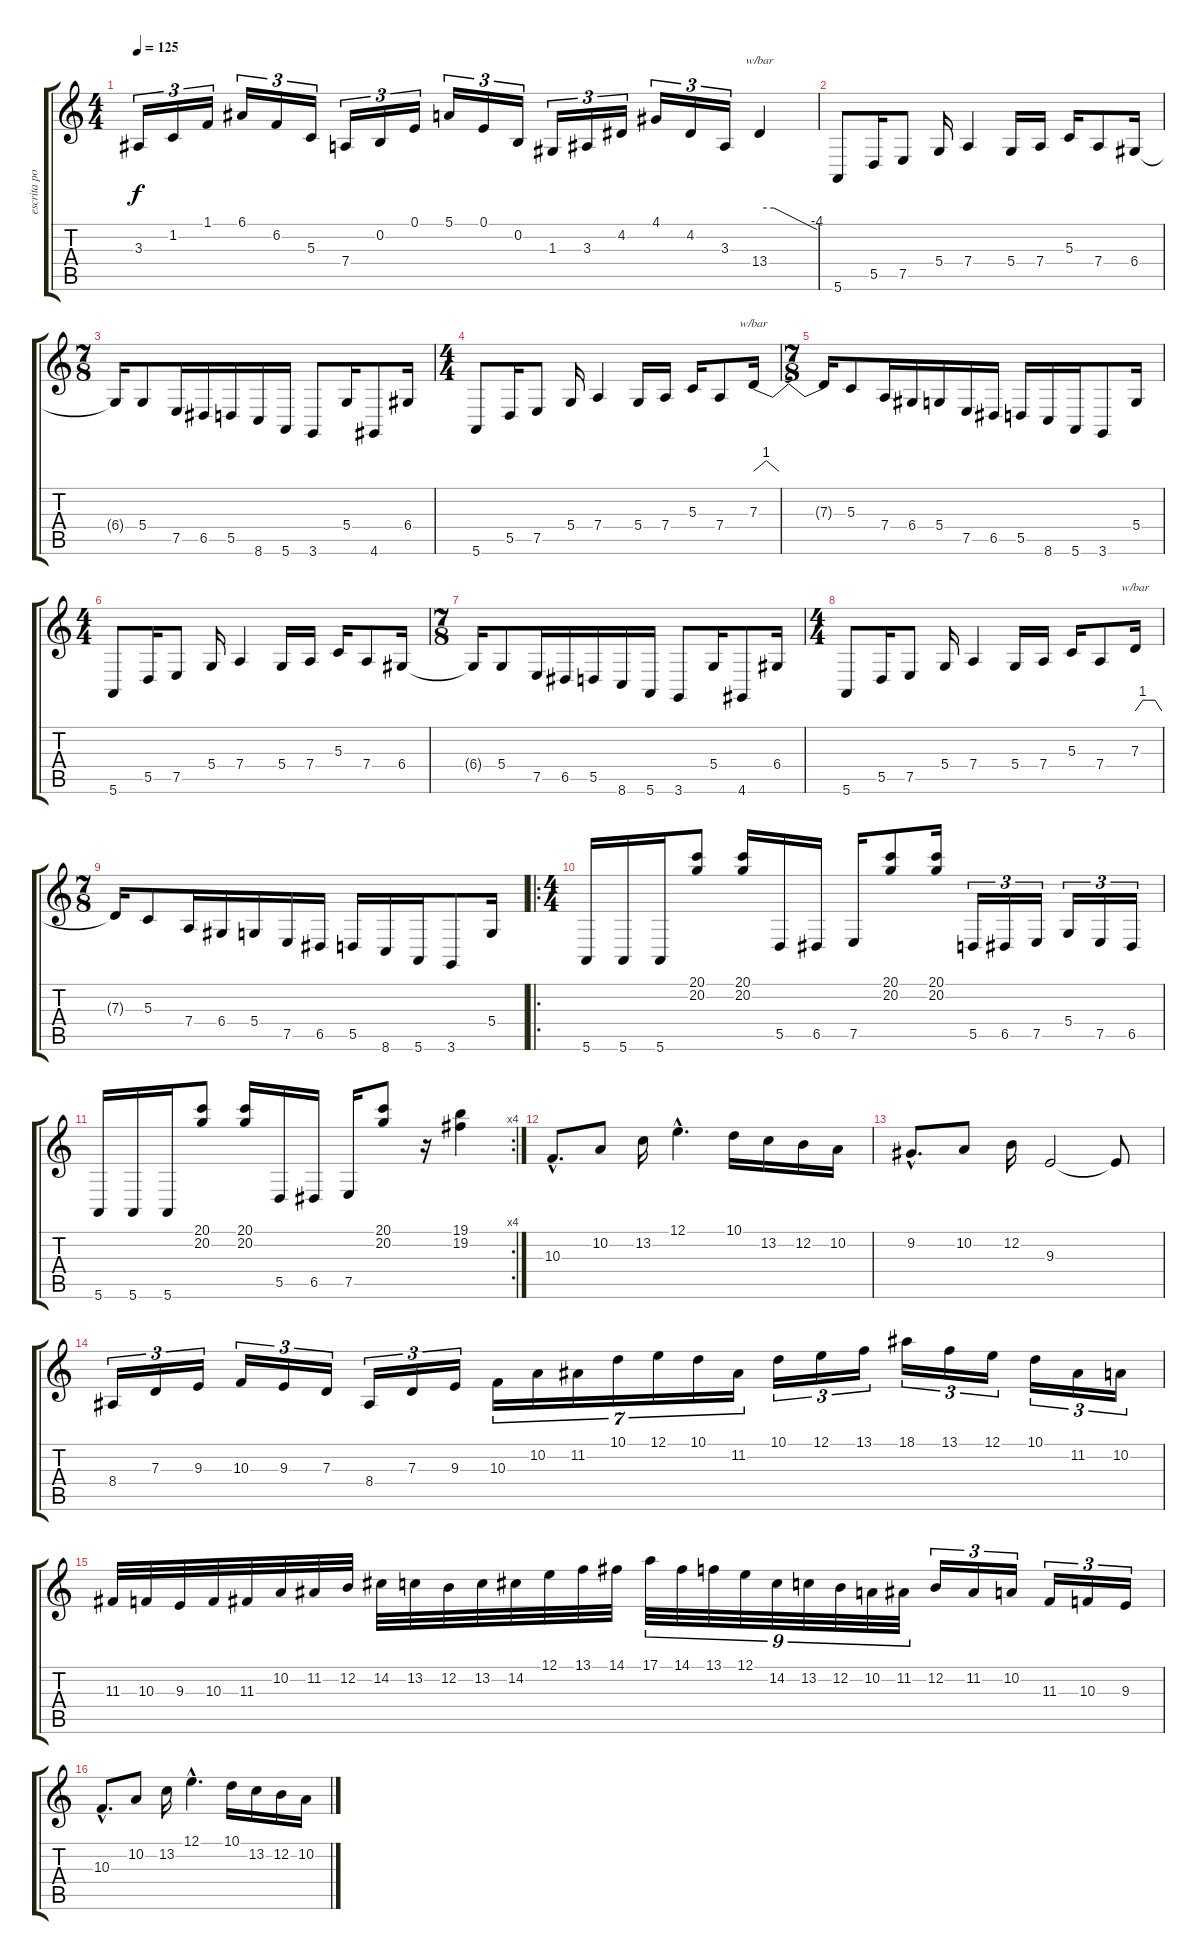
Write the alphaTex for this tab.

\track ("escrita por " "escrita po") {instrument lead1square}
\staff {score tabs}
\tuning (E4 B3 G3 D3 A2 E2) {hide}
\ts (4 4)
\tempo 125
\clef g2
\ks c
3.3.16{tu (3 2) dy f instrument lead1square} 1.2.16{tu (3 2)} 1.1.16{tu (3 2)} 6.1.16{tu (3 2)} 6.2.16{tu (3 2)} 5.3.16{tu (3 2)} 7.4.16{tu (3 2)} 0.2.16{tu (3 2)} 0.1.16{tu (3 2)} 5.1.16{tu (3 2)} 0.1.16{tu (3 2)} 0.2.16{tu (3 2)} 1.3.16{tu (3 2)} 3.3.16{tu (3 2)} 4.2.16{tu (3 2)} 4.1.16{tu (3 2)} 4.2.16{tu (3 2)} 3.3.16{tu (3 2)} 13.4.4{tbe (custom default 0 0 15 0 60 -16)} |
5.6.8 5.5.16 7.5.8 5.4.16 7.4.4 5.4.16 7.4.16 5.3.16 7.4.8 6.4.16 |
\ts (7 8)
6.4{t}.16 5.4.8 7.5.16 6.5.16 5.5.16 8.6.16 5.6.16 3.6.8 5.4.16 4.6.8 6.4.16 |
\ts (4 4)
5.6.8 5.5.16 7.5.8 5.4.16 7.4.4 5.4.16 7.4.16 5.3.16 7.4.8 7.3.16{tbe (dip default 0 0 20 4 45 4 60 0)} |
\ts (7 8)
7.3{t}.16 5.3.8 7.4.16 6.4.16 5.4.16 7.5.16 6.5.16 5.5.16 8.6.16 5.6.16 3.6.8 5.4.16 |
\ts (4 4)
5.6.8 5.5.16 7.5.8 5.4.16 7.4.4 5.4.16 7.4.16 5.3.16 7.4.8 6.4.16 |
\ts (7 8)
6.4{t}.16 5.4.8 7.5.16 6.5.16 5.5.16 8.6.16 5.6.16 3.6.8 5.4.16 4.6.8 6.4.16 |
\ts (4 4)
5.6.8 5.5.16 7.5.8 5.4.16 7.4.4 5.4.16 7.4.16 5.3.16 7.4.8 7.3.16{tbe (custom default 0 0 17 4 30 4 45 4 60 0)} |
\ts (7 8)
7.3{t}.16 5.3.8 7.4.16 6.4.16 5.4.16 7.5.16 6.5.16 5.5.16 8.6.16 5.6.16 3.6.8 5.4.16 |
\ro
\ts (4 4)
5.6.16 5.6.16 5.6.16 (20.1 20.2).8 (20.1 20.2).16 5.5.16 6.5.16 7.5.16 (20.1 20.2).8 (20.1 20.2).16 5.5.16{tu (3 2)} 6.5.16{tu (3 2)} 7.5.16{tu (3 2)} 5.4.16{tu (3 2)} 7.5.16{tu (3 2)} 6.5.16{tu (3 2)} |
\rc 4
5.6.16 5.6.16 5.6.16 (20.1 20.2).8 (20.1 20.2).16 5.5.16 6.5.16 7.5.16 (20.1 20.2).8 r.16 (19.1 19.2).4 |
10.3{hac}.8{d} 10.2.8 13.2.16 12.1{hac}.4{d} 10.1.16 13.2.16 12.2.16 10.2.16 |
9.2{hac}.8{d} 10.2.8 12.2.16 9.3.2 9.3{t}.8 |
8.4.16{tu (3 2)} 7.3.16{tu (3 2)} 9.3.16{tu (3 2)} 10.3.16{tu (3 2)} 9.3.16{tu (3 2)} 7.3.16{tu (3 2)} 8.4.16{tu (3 2)} 7.3.16{tu (3 2)} 9.3.16{tu (3 2)} 10.3.16{tu (7 4)} 10.2.16{tu (7 4)} 11.2.16{tu (7 4)} 10.1.16{tu (7 4)} 12.1.16{tu (7 4)} 10.1.16{tu (7 4)} 11.2.16{tu (7 4)} 10.1.16{tu (3 2)} 12.1.16{tu (3 2)} 13.1.16{tu (3 2)} 18.1.16{tu (3 2)} 13.1.16{tu (3 2)} 12.1.16{tu (3 2)} 10.1.16{tu (3 2)} 11.2.16{tu (3 2)} 10.2.16{tu (3 2)} |
11.3.32 10.3.32 9.3.32 10.3.32 11.3.32 10.2.32 11.2.32 12.2.32 14.2.32 13.2.32 12.2.32 13.2.32 14.2.32 12.1.32 13.1.32 14.1.32 17.1.32{tu (9 8)} 14.1.32{tu (9 8)} 13.1.32{tu (9 8)} 12.1.32{tu (9 8)} 14.2.32{tu (9 8)} 13.2.32{tu (9 8)} 12.2.32{tu (9 8)} 10.2.32{tu (9 8)} 11.2.32{tu (9 8)} 12.2.16{tu (3 2)} 11.2.16{tu (3 2)} 10.2.16{tu (3 2)} 11.3.16{tu (3 2)} 10.3.16{tu (3 2)} 9.3.16{tu (3 2)} |
10.3{hac}.8{d} 10.2.8 13.2.16 12.1{hac}.4{d} 10.1.16 13.2.16 12.2.16 10.2.16
